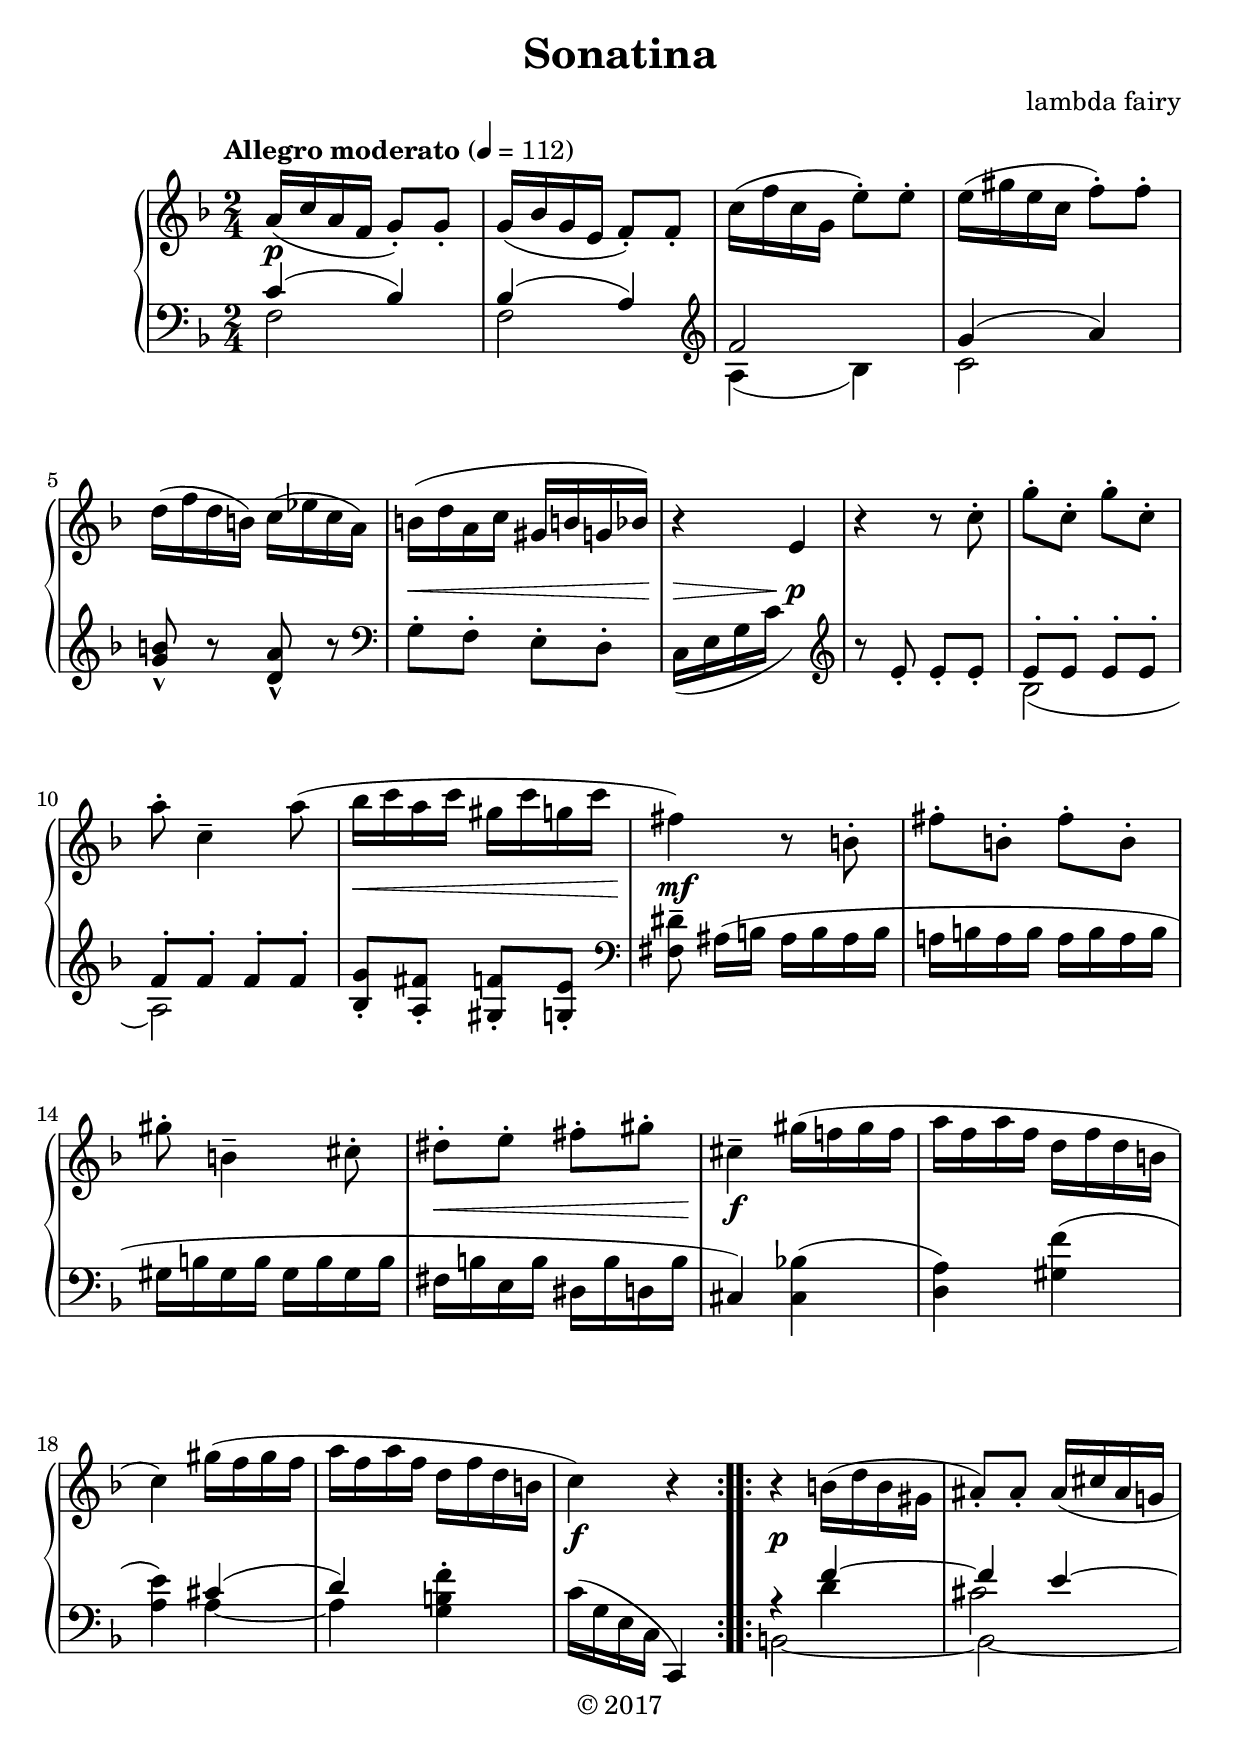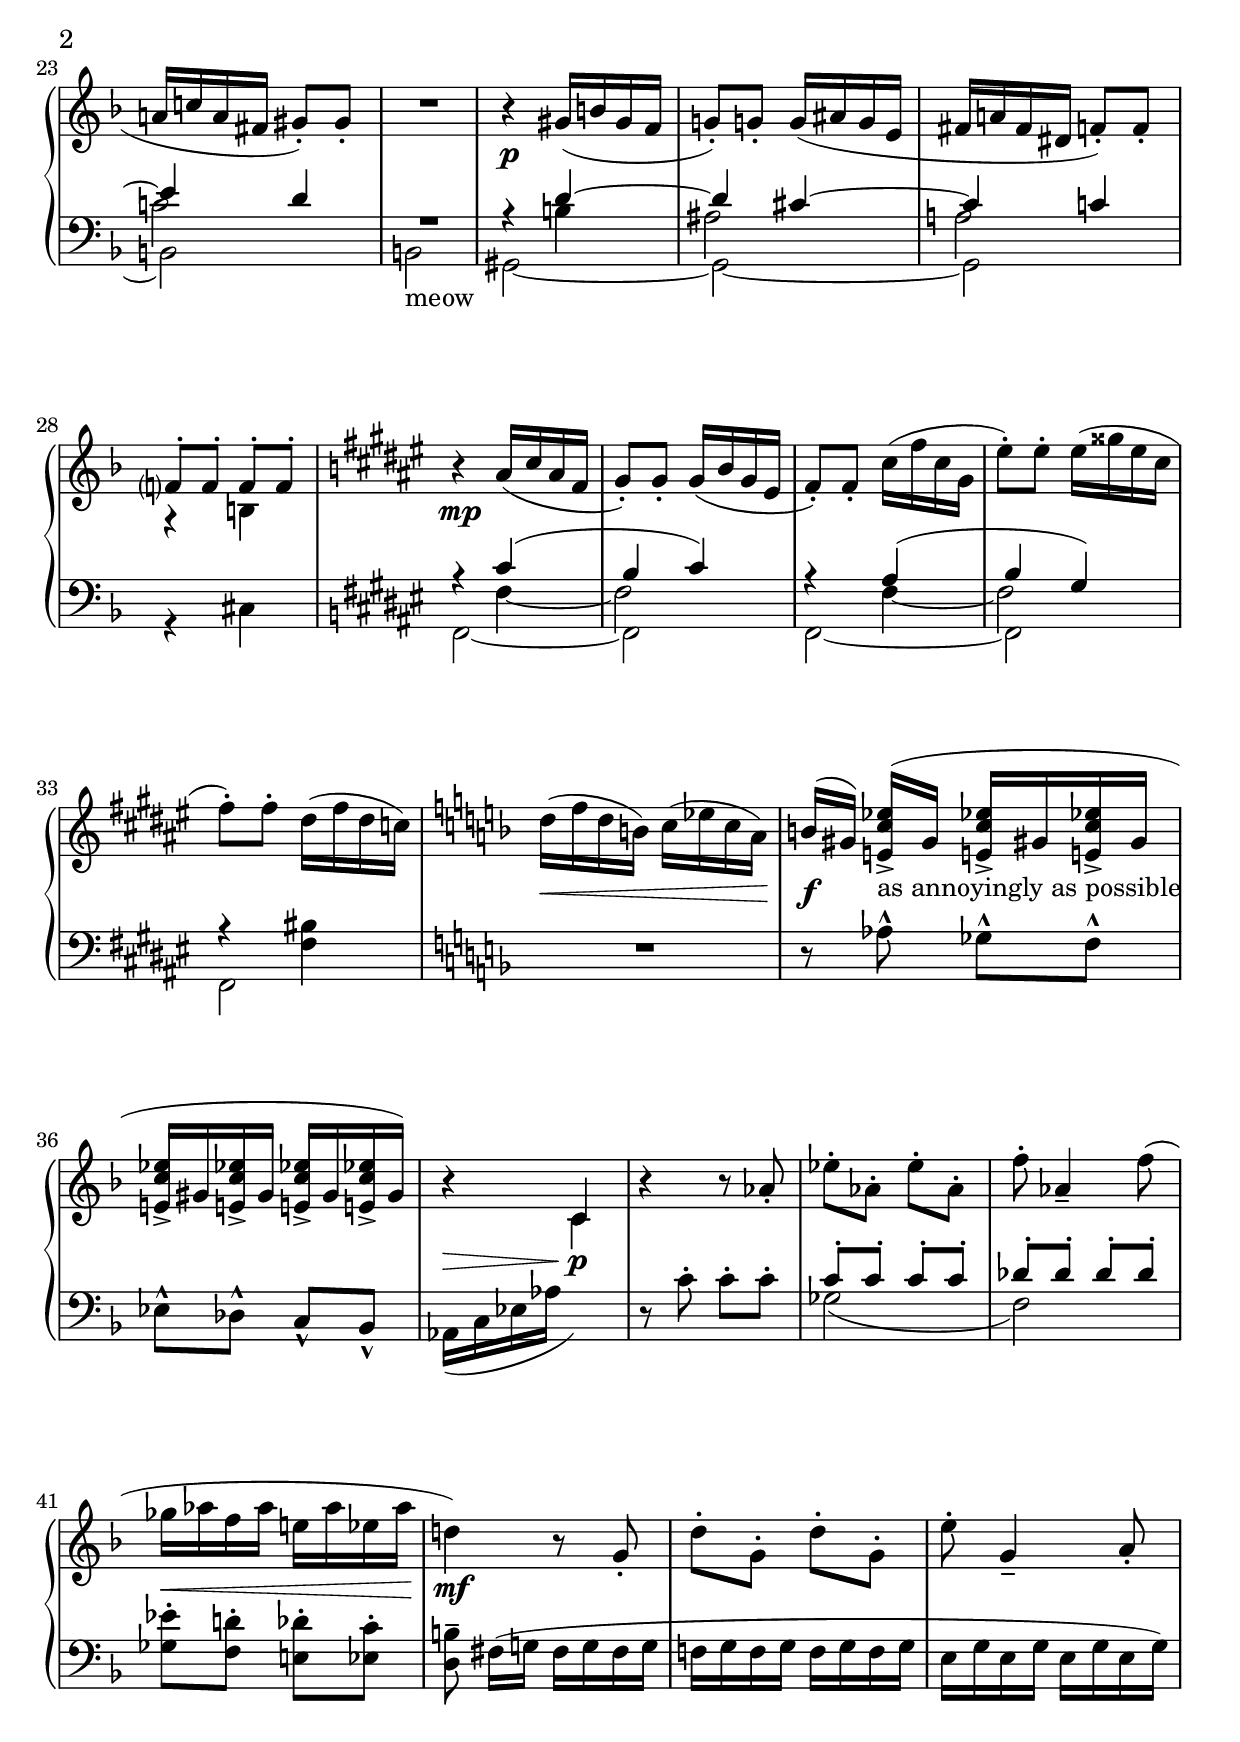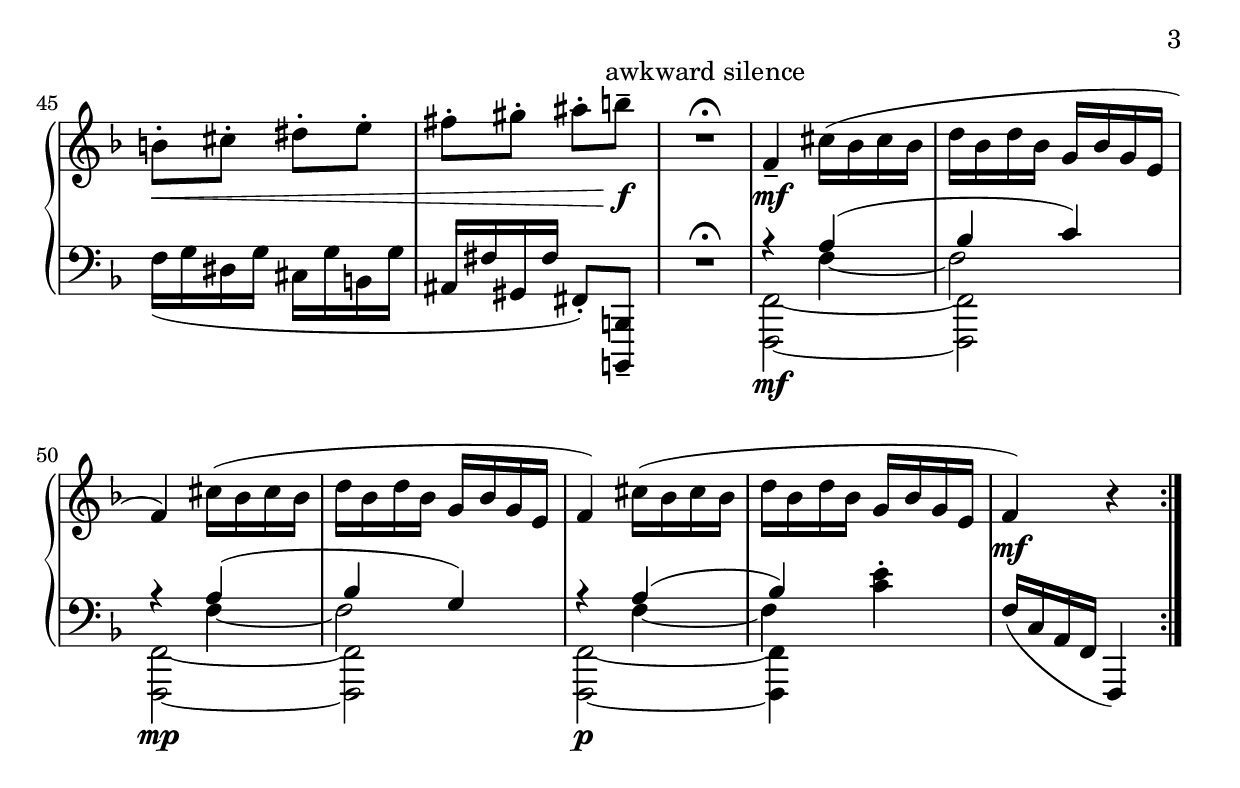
\version "2.18.2"

\include "articulate.ly"
\include "shared.ily"

#(set-global-staff-size 23)

\header {
    title = "Sonatina"
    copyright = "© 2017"
    }

awkwardSilence = \markup {
    \center-column {
        \line { "awkward silence" }
        \line { \musicglyph #"scripts.ufermata" }
        }
    }

A = {
    \clef treble
    \key f \major
    \set Staff.midiInstrument = #"acoustic grand"
    \tempo "Allegro moderato" 4 = 112

    \time 2/4

    \repeat volta 2 {

        \relative f' {
            | a16( c a f g8)-. g-.
            | g16( bf g e f8)-. f-.
            | c'16( f c g e'8)-. e-.
            | e16( gs e c f8)-. f-.

            | d16( f d b) c( ef c a)
            | b( d a c gs b! g bf)
            | r4 e,
            }

        \relative f' {
            | r4 r8 c'-.
            | g'-. c,-. g'-. c,-.
            | a'-. c,4-- a'8(
            | bf16 c a c gs c g c
            | fs,4) r8 b,-.

            | fs'-. b,-. fs'-. b,-.
            | gs'-. b,4-- cs8-.
            | ds-. e-. fs-. gs-.
            | cs,4-- gs'16( f gs f

            | a f a f d f d b
            | c4) gs'16( f gs f
            | a f a f d f d b
            | c4) r
            }

        }

    \repeat volta 2 {

        \relative f' {
            | r4 b16( d b gs
            | as8)-. as-. as16( cs as g
            | a16 c a fs gs8)-. gs-.
            | R2

            | r4 gs16( b gs f
            | g8)-. g-. g16( as g e
            | fs16 a fs ds f8)-. f-.
            | << { f?-. f-. f-. f-. } \\ { r4 b, } >>
            }

        \relative fs' {
            \key fs \major

            | r4 as16( cs as fs
            | gs8)-. gs-. gs16( b gs es
            | fs8)-. fs-. cs'16( fs cs gs
            | es'8)-. es-. es16( gss es cs
            | fs8)-. fs-. ds16( fs ds c)

            \key f \major
            | d( f d b) c( ef c a)
            \slurUp
            | b([ gs)] <e! c' ef>(->_"as annoyingly as possible"
            gs <e! c' ef>-> gs <e! c' ef>-> gs
            | <e! c' ef>-> gs <e! c' ef>-> gs <e! c' ef>-> gs <e! c' ef>-> gs)
            \slurNeutral

            | r4 c,
            | r4 r8 af'-.
            | ef'-. af,-. ef'-. af,-.
            | f'-. af,4-- f'8(
            | gf16 af f af e af ef af
            | d,!4) r8 g,-.

            | d'-. g,-. d'-. g,-.
            | e'-. g,4-- a8-.
            | b-. cs-. ds-. e-.
            | fs-. gs-. as-. b--
            }

        | R2^\awkwardSilence

        \relative f' {
            | f4-- cs'16( bf cs bf
            | d bf d bf g bf g e
            | f4) cs'16( bf cs bf
            | d bf d bf g bf g e
            | f4) cs'16( bf cs bf
            | d bf d bf g bf g e
            | f4) r
            }

        }

    % \bar "|."
    }

dynamics = {
    \repeat volta 2 {
        | s2*4\p
        | s2
        | s\<
        | s4\> s\p
        | s2

        | s2
        | s
        | s\<
        | s\mf
        | s
        | s
        | s\<

        | s\f
        | s2*3
        | s2\f
        }

    \repeat volta 2 {
        | s2*4\p
        | s2*4\p

        | s2*4\mp
        | s2
        | s\<
        | s\f
        | s
        | s4\> s\p
        | s2

        | s
        | s
        | s\<
        | s\mf
        | s
        | s
        | s\<
        | s4. s8\f
        | s2
        | s2*6\mf
        | s2\mf
        }
    }

B = {
    \clef bass
    \key f \major
    \set Staff.midiInstrument = #"acoustic grand"

    \repeat volta 2 {

        \relative f {
            << {
                | c'4( bf)
                | bf( a)
                \clef treble
                | f'2
                | g4( a)
                }
            \\ {
                | f,2
                | f
                | a4( bf)
                | c2
                } >>

            | <g' b>8-^ r <d a'>-^ r
            \clef bass
            | g,-. f-. e-. d-.
            | \slurDown c16( e g c
            \change Staff = "A" \stemDown \once \hideNotes e4)
            \change Staff = "B" \stemNeutral \slurNeutral
            }

        \relative f' {
            \clef treble
            | r8 e-. e-. e-.
            << {
                | e-. e-. e-. e-.
                | f-. f-. f-. f-.
                }
            \\ {
                | bf,2(
                | a)
                } >>
            | <bf g'>8-. <a fs'>-. <gs f'>-. <g e'>-.
            \clef bass
            | <fs ds'>-- as16[( b] as b as b
            | a b a b a b a b
            | gs b gs b gs b gs b
            | fs b e, b' ds, b' d, b'
            | cs,4) <cs bf'>(
            | <d a'>) <gs f'>(
            | <a e'>)
            << { cs(
                | d)
                }
            \\ { a ~
                | a
                } >>
            <g b f'>-.
            | c16( g e c c,4)
            }

        }

    \repeat volta 2 {
        \relative f {
            << {
                | r4 f' ~
                | f e ~
                | e d
                | R2
                | r4 d ~
                | d cs ~
                | cs c
                }
            \\ {
                | b,2 ~
                | b ~
                | b
                | b_"meow"
                | gs ~
                | gs ~
                | gs
                | r4 cs
                }
            \\ {
                \stemDown \tieDown
                | s4 d'
                | cs2
                | c
                | R
                | s4 b
                | as2
                | a
                | s2
                \stemNeutral \tieNeutral
                } >>
            }

        \relative fs {
            \key fs \major
            << {
                | r4 cs'(
                | b cs)
                | r4 as(
                | b gs)
                }
            \\ {
                | fs,2 ~
                | fs
                | fs ~
                | fs
                | fs
                }
            \\ {
                \stemDown \tieDown
                | s4 fs' ~
                | fs2
                | s4 fs ~
                | fs2
                | r4 <fs bs>
                \stemNeutral \tieNeutral
                } >>

            \key f \major
            | R2
            | r8 af-^ gf-^ f-^
            | ef-^ df-^ c-^ bf-^
            \slurDown
            | af16( c ef af \change Staff = "A" \stemDown c4)
            \change Staff = "B" \stemNeutral \slurNeutral

            | r8 c-. c-. c-.
            << {
                | c8-. c-. c-. c-.
                | df-. df-. df-. df-.
                }
            \\ {
                | gf,2(
                | f)
                } >>
            | <gf ef'>8-. <f d'>-. <e df'>-. <ef c'>-.
            \clef bass
            | <d b'>-- fs16[( g] fs g fs g
            | f g f g f g f g
            | e g e g e g e g)
            \slurDown  % LilyPond sucks
            | f( g ds g cs, g' b, g'
            | as, fs' gs, fs' fs,8)-. <b,, b'>--
            \slurNeutral
            }

        % LilyPond sucks and doesn't let you attach a fermata directly
        | R2^\markup { \musicglyph #"scripts.ufermata" }

        \relative f {
            << {
                | r4 a(
                | bf c)
                | r a(
                | bf g)
                | r a(
                | bf)
                }
            \\ {
                | <f,, f'>2\mf ~
                | q
                | q\mp ~
                | q
                | q\p ~
                | q4
                }
            \\ {}
            \\ {
                | s4 f'' ~
                | f2
                | s4 f ~
                | f2
                | s4 f ~
                | f
                } >>
            <c' e>4-.
            | f,16( c a f f,4)
            }

        }

    }

stuff = <<
    \new PianoStaff <<
        #(set-accidental-style 'piano)
        \new Staff = "A" { \A }
        \new Dynamics { \dynamics }
        \new Staff = "B" { \B }
        >>
    >>

\score {
    \stuff
    \layout { }
    }

\score {
    \articulate \stuff
    \midi { }
    }
